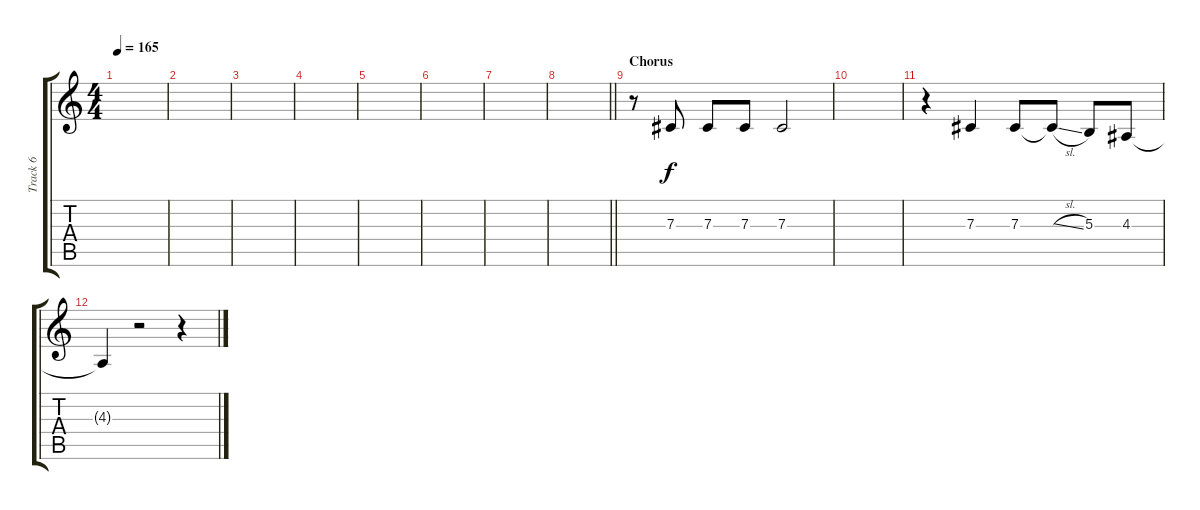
\track ("Track 6" "Track 6") {instrument altosax}
\staff {score tabs}
\tuning (Eb4 Bb3 Gb3 Db3 Ab2 Eb2) {hide}
\ts (4 4)
\tempo 165
\clef g2
\ks c
|
|
|
|
|
|
|
\barLineRight lightlight
|
\section ("" "Chorus")
r.8 7.3.8 7.3.8 7.3.8 7.3.2 |
|
r.4 7.3.4 7.3.8 7.3{sl t}.8 5.3.8 4.3.8 |
4.3{t}.4 r.2 r.4
